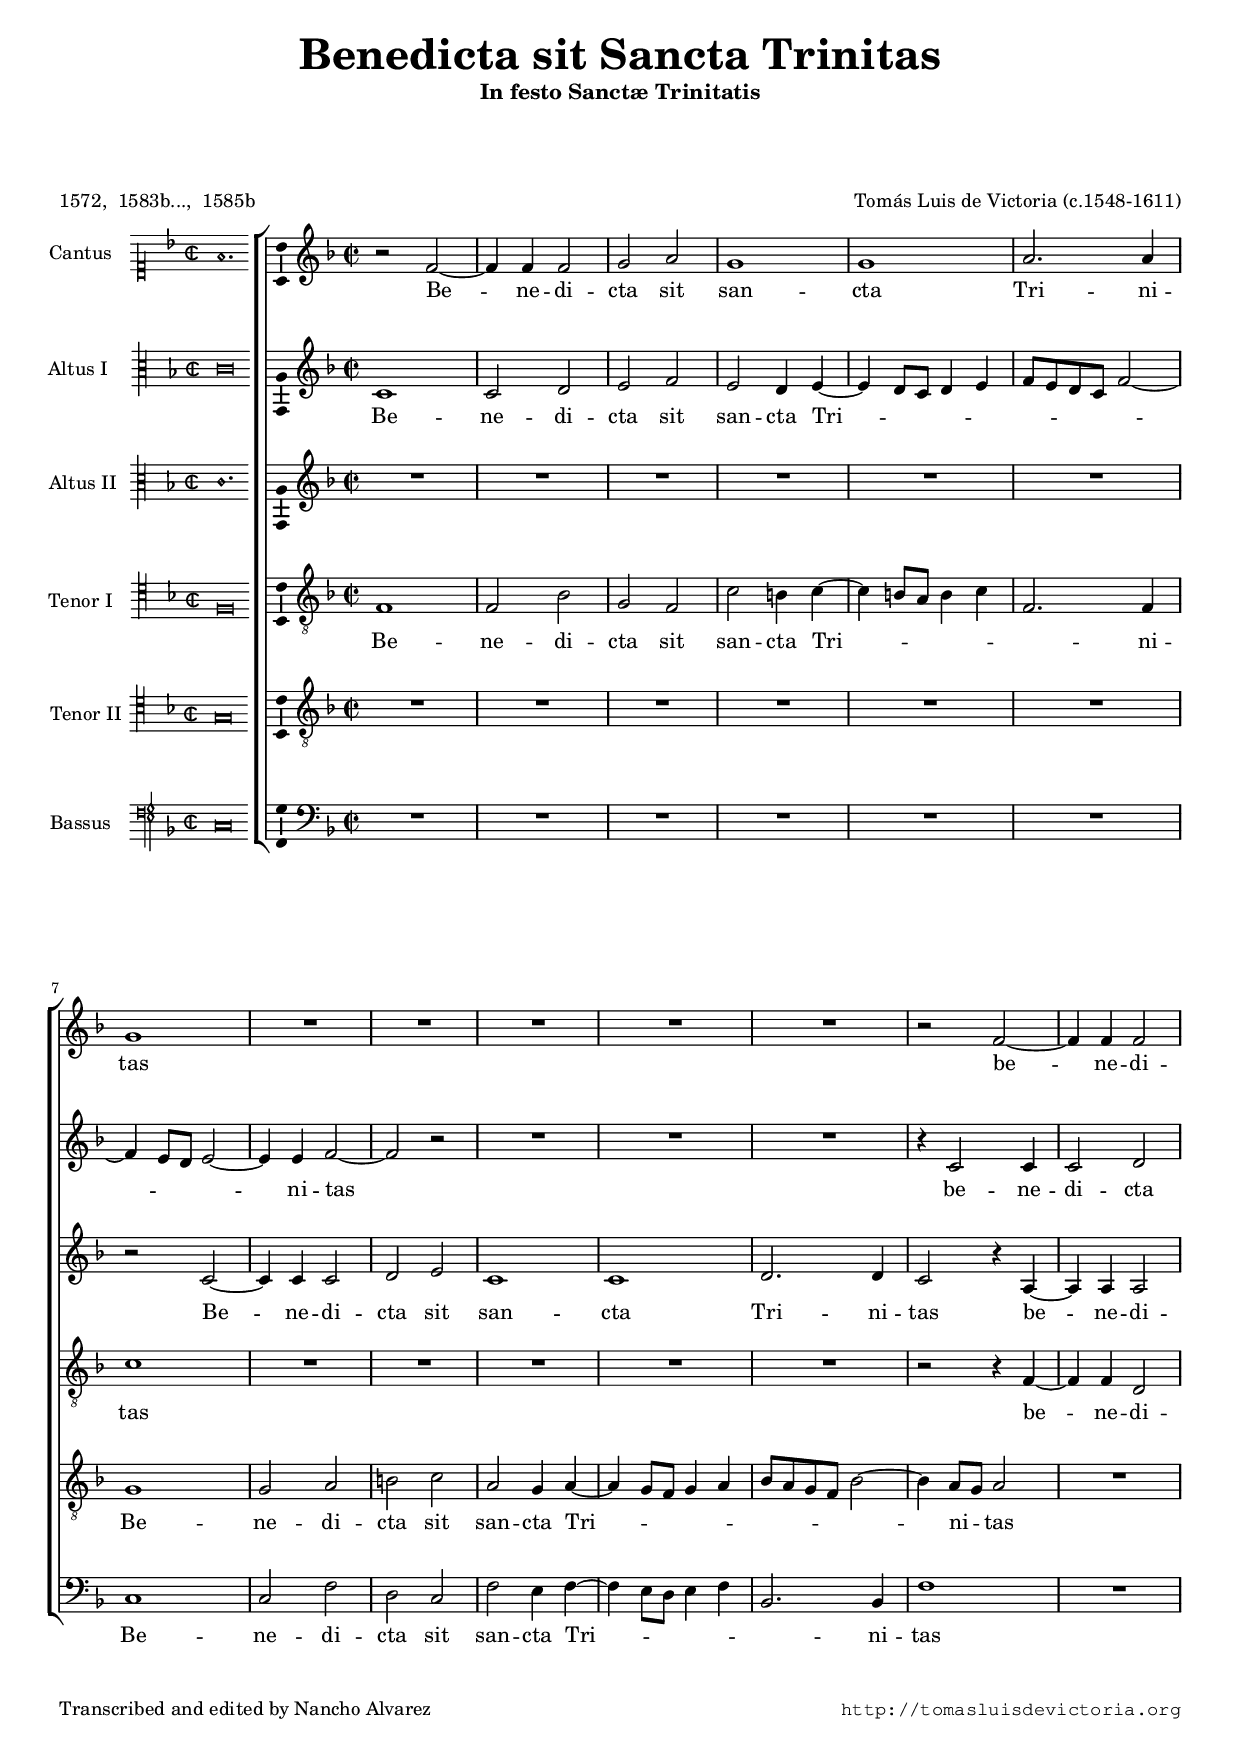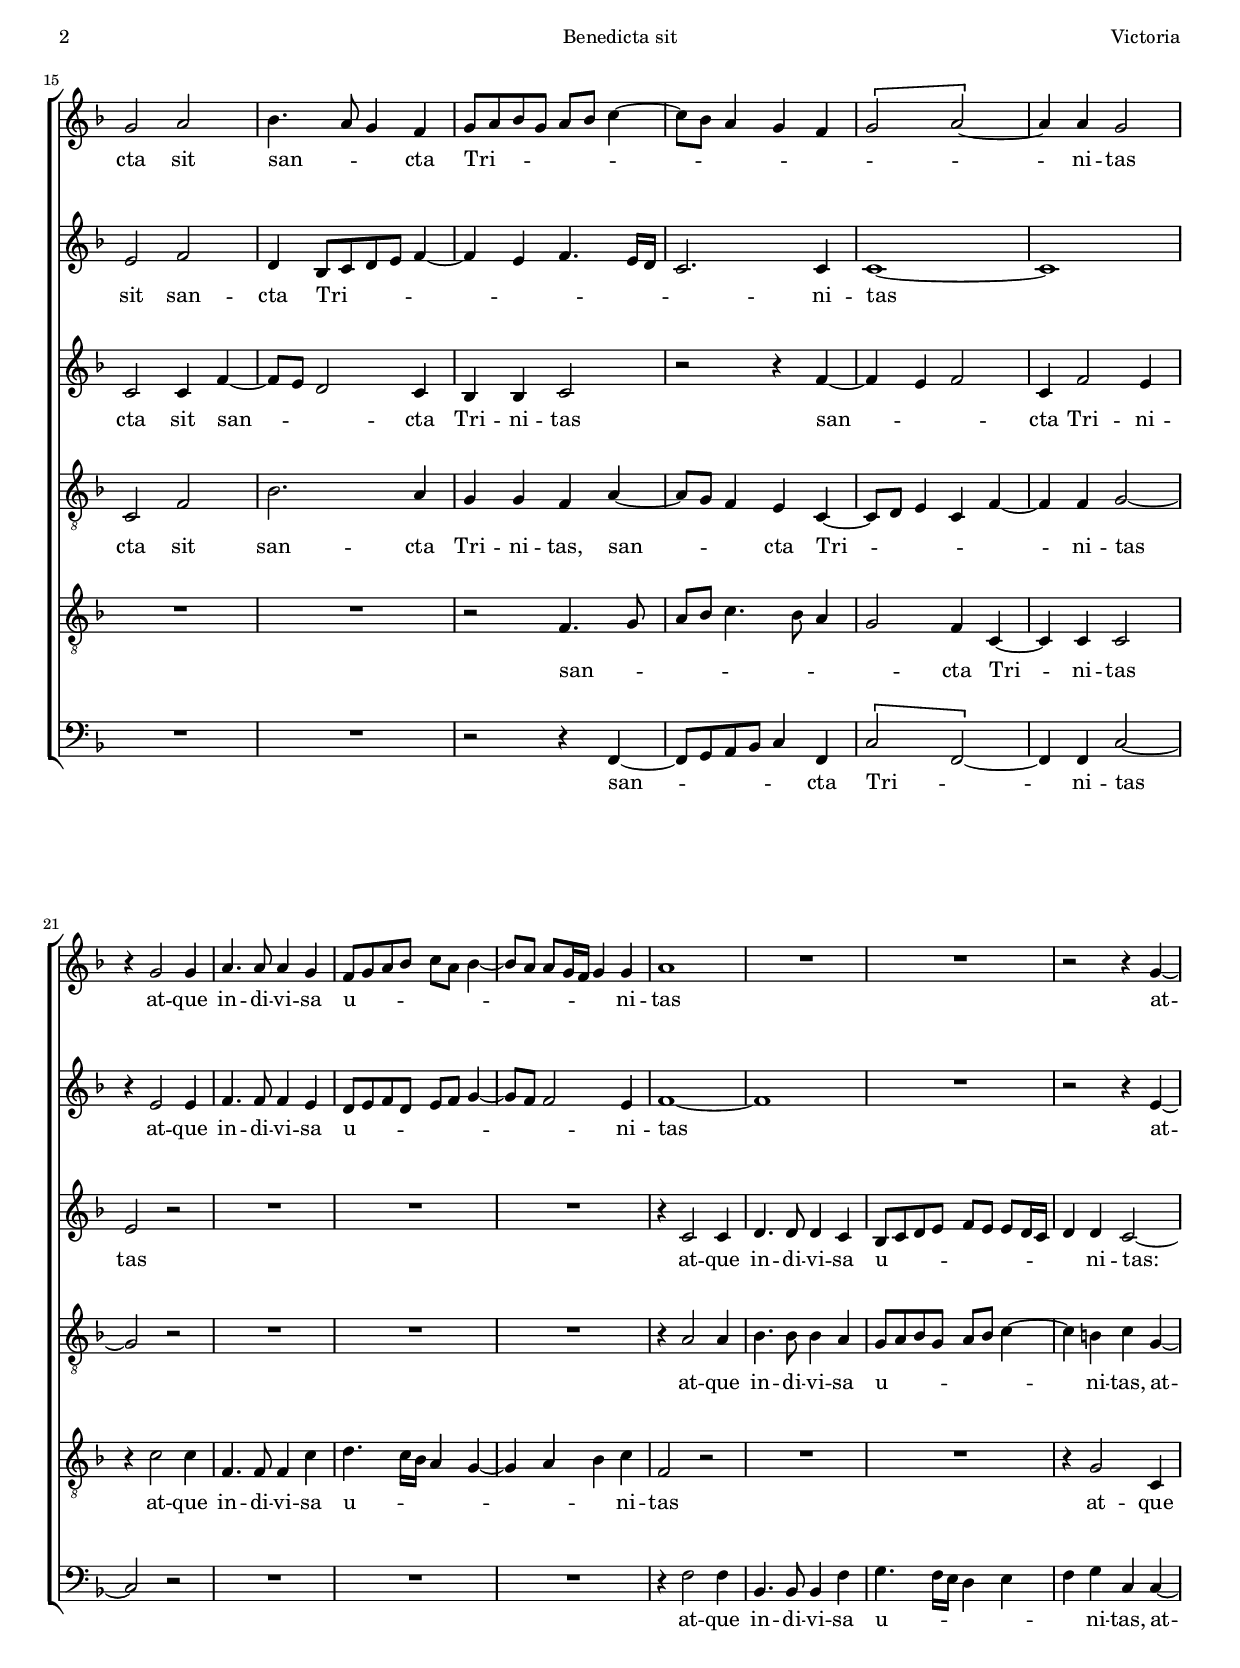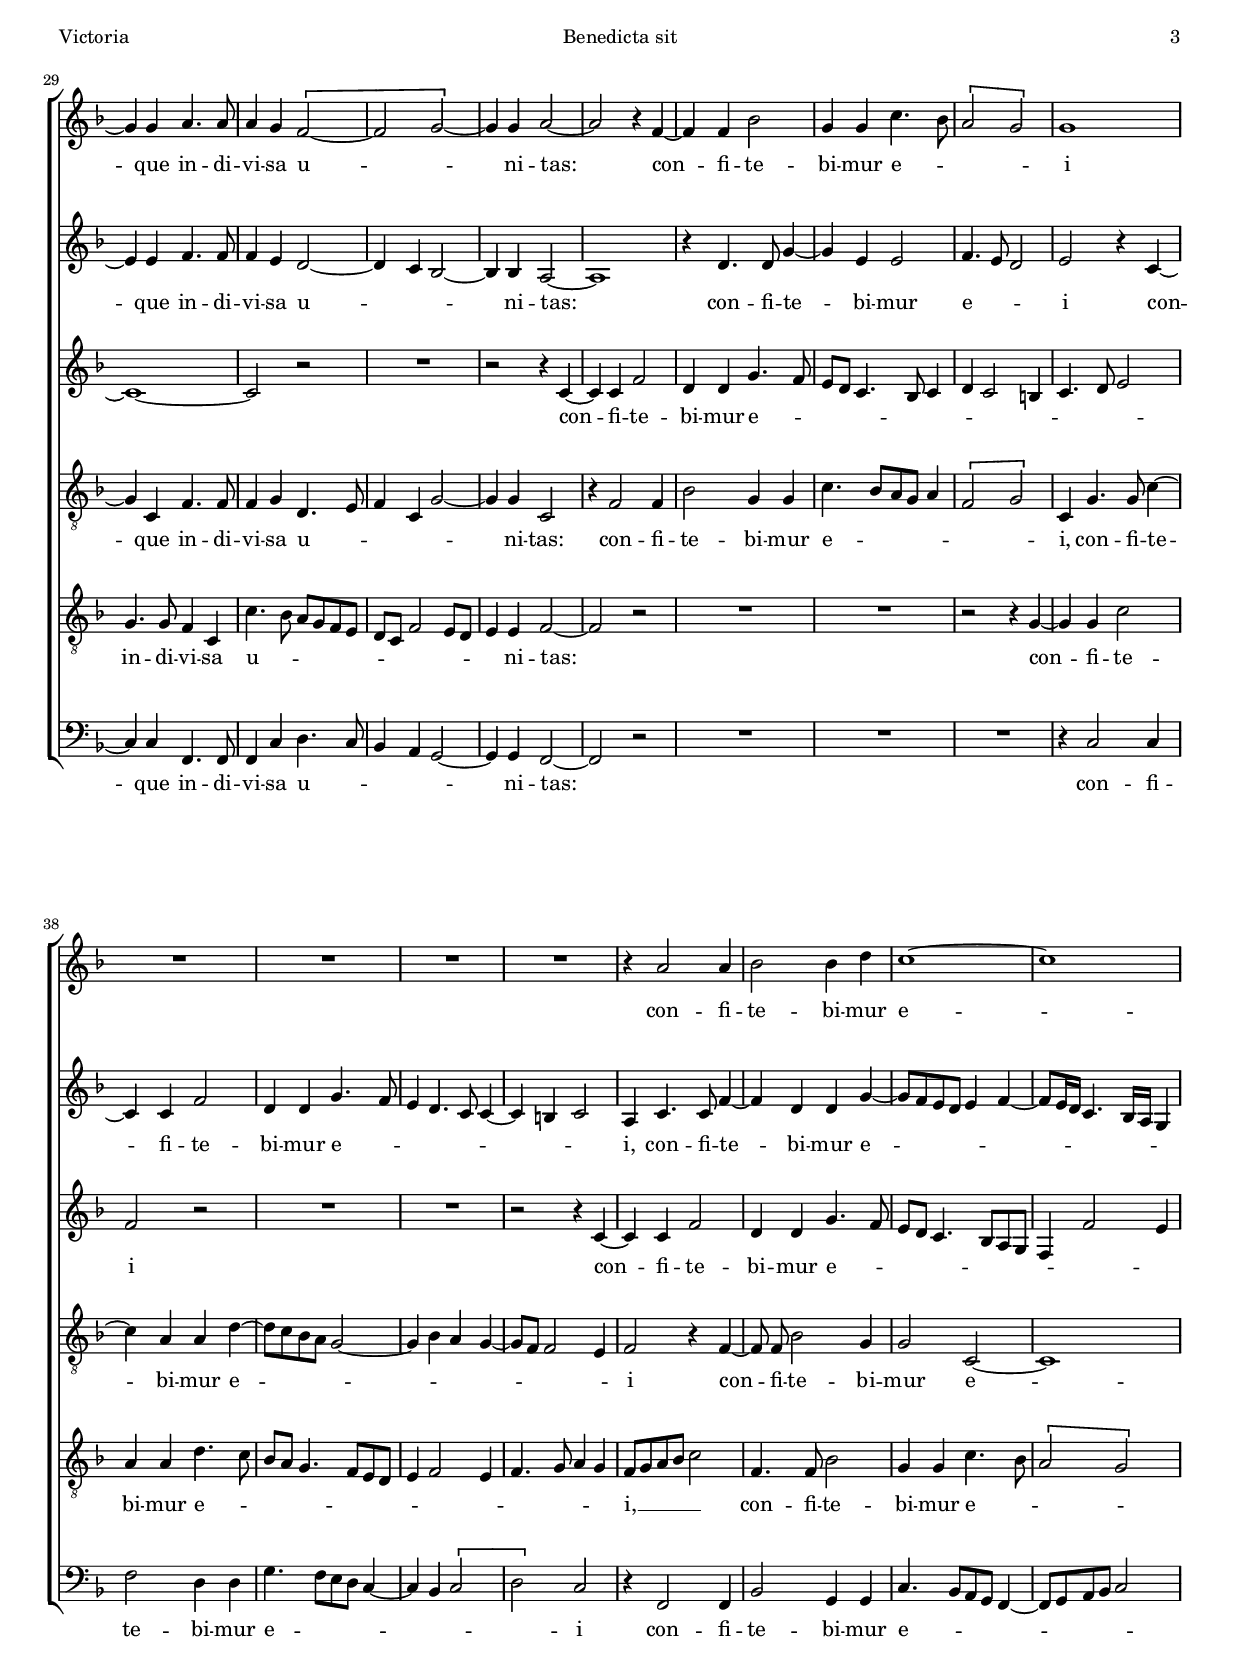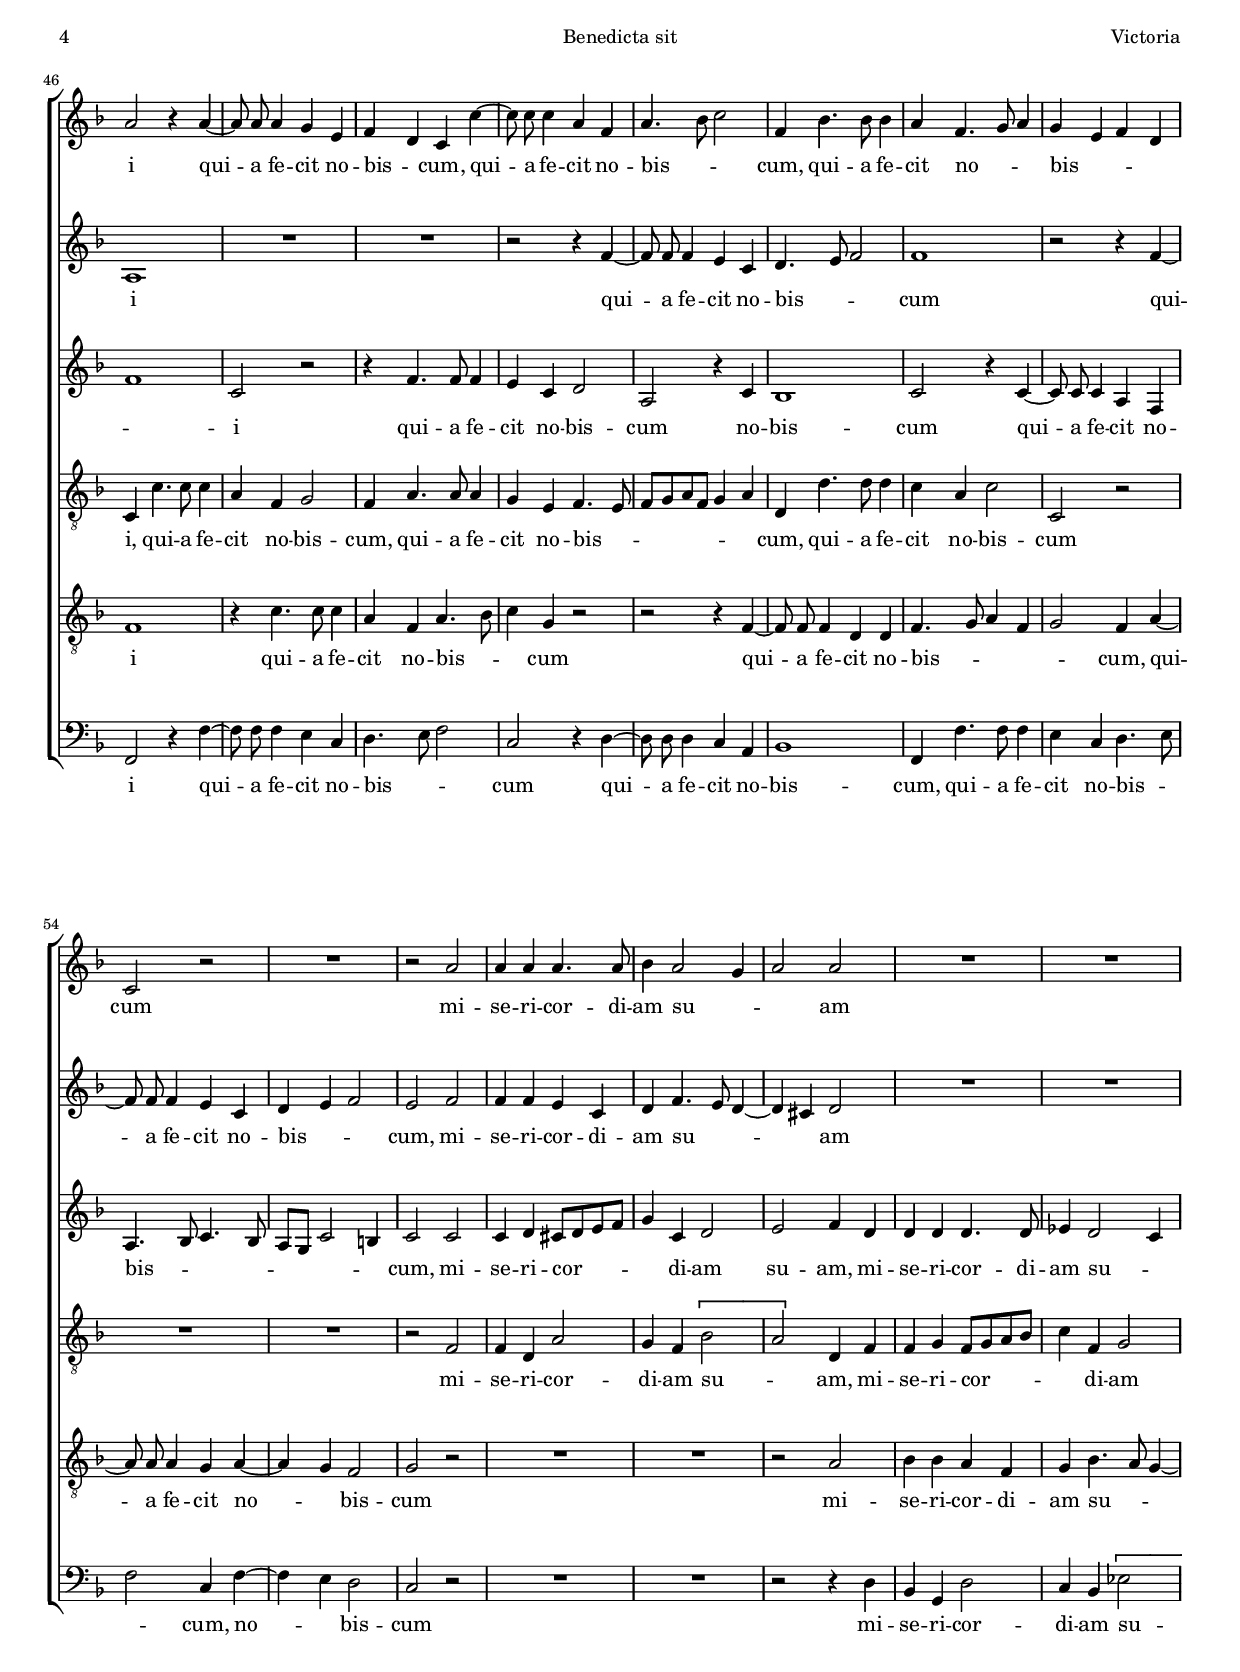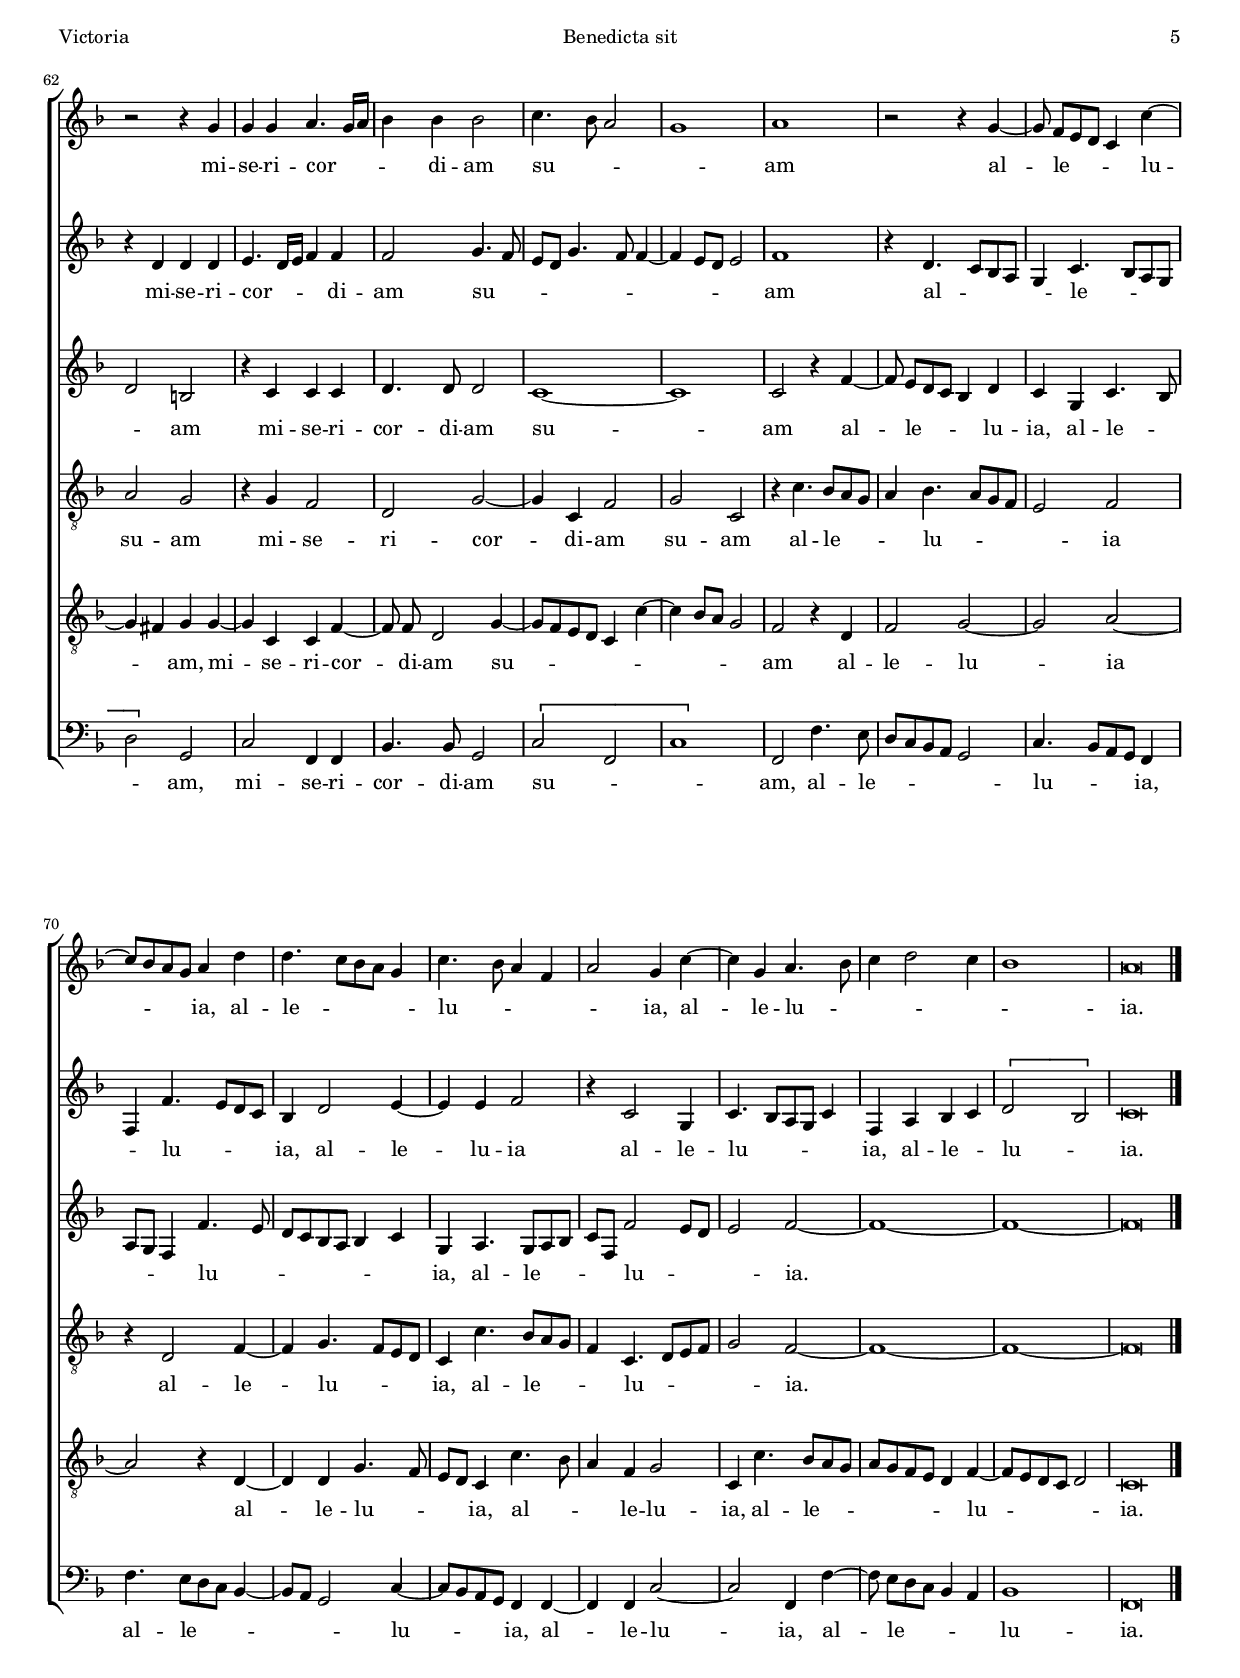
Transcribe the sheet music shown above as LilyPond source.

\version "2.18.0"

#(set-default-paper-size "a4")
#(set-global-staff-size 16.5)
#(ly:set-option 'point-and-click #f)
%mobile -s13.5 -i3.2

italicas=\override LyricText.font-shape = #'italic
rectas=\override LyricText.font-shape = #'upright
ss=\once \set suggestAccidentals = ##t
incipitwidth = 20
mtempo={\tempo 4 = 100}
mtempob={\tempo 4 = 50}

htitle="Benedicta sit"
hcomposer="Victoria"

\header {
	title=\markup{\fontsize #3 "Benedicta sit Sancta Trinitas"}
	subtitle="In festo Sanctæ Trinitatis" % otras: S., Sancte, Sanctiss., Sanctissime
	subsubtitle=\markup{\null \vspace #3 }
	composer="Tomás Luis de Victoria (c.1548-1611)"
        pdfauthor=\composer
	%opus="(-)"
	poet=\markup{"1572,  1583b...,  1585b"} % 1589a
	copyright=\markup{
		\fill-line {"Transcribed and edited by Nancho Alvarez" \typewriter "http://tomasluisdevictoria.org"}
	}
%	tagline=""
}

global={\key f \major \time 2/2  \skip 1*77 \bar "|."
}

cantus={
	r2 f' ~ |
	f'4 f' f'2 |
	g' a' |
	g'1 |
%5
	g' |
	a'2. a'4 |
	g'1 |
	R1*4/4 |
	R1*4/4 |
%10
	R1*4/4 |
	R1*4/4 |
	R1*4/4 |
	r2 f' ~ |
	f'4 f' f'2 |
%15
	g' a' |
	bes'4. a'8 g'4 f' |
	g'8 a' bes' g' a' bes' c''4 ~ |
	c''8 bes' a'4 g' f' |
	\[g'2 a' ~ \]
%20
	a'4 a' g'2 | \break
	r4 g'2 g'4 |
	a'4. a'8 a'4 g' |
	f'8 g' a' bes' c'' a' bes'4 ~ |
	 bes'8[ a']  a'[ g'16 f'] g'4 g' |
%25
	a'1 |
	R1*4/4 |
	R1*4/4 |
	r2 r4 g' ~ |
	g' g' a'4. a'8 |
%30
	a'4 g' \[f'2 ~ |
	f' g' ~ \]
	g'4 g' a'2 ~ |
	a' r4 f' ~ |
	f' f' bes'2 |
%35
	g'4 g' c''4. bes'8 |
	\[a'2 g'\] |
	g'1 |
	R1*4/4 | %\break
	R1*4/4 |
%40
	R1*4/4 |
	R1*4/4 |
	r4 a'2 a'4 |
	bes'2 bes'4 d'' |
	c''1 ~ |
%45
	c'' | \break
	a'2 r4 a' ~ |
	\set Staff.autoBeaming = ##f
	a'8 a' a'4 g' e' |
	f' d' c' c'' ~ |
	c''8 c'' c''4 a' f' |
	\set Staff.autoBeaming = ##t
%50
	a'4. bes'8 c''2 |
	f'4 bes'4. bes'8 bes'4 |
	a' f'4. g'8 a'4 |
	g' e' f' d' |
	c'2 r |
%55
	R1*4/4 |
	r2 a' |
	a'4 a' a'4. a'8 |
	bes'4 a'2 g'4 |
	a'2 a' |
%60
	R1*4/4 |
	R1*4/4 |
	r2 r4 g' |
	g' g' a'4. g'16 a' |
	bes'4 bes' bes'2 |
%65
	c''4. bes'8 a'2 |
	g'1 |
	a' |
	r2 r4 g' ~ |
	g'8  f'[ e' d'] c'4 c'' ~ |
%70
	c''8 bes' a' g' a'4 d'' |
	d''4.  c''8[ bes' a'] g'4 |
	c''4. bes'8 a'4 f' |
	a'2 g'4 c'' ~ |
	c'' g' a'4. bes'8 |
%75
	c''4 d''2 c''4 |
	bes'1 |
	a'\breve*1/2
}

altus={
	c'1 |
	c'2 d' |
	e' f' |
	e' d'4 e' ~ |
%5
	e' d'8 c' d'4 e' |
	f'8 e' d' c' f'2 ~ |
	f'4 e'8 d' e'2 ~ |
	e'4 e' f'2 ~ |
	f' r |
%10
	R1*4/4 |
	R1*4/4 |
	R1*4/4 |
	r4 c'2 c'4 |
	c'2 d' |
%15
	e' f' |
	d'4  bes8[ c' d' e'] f'4 ~ |
	f' e' f'4. e'16 d' |
	c'2. c'4 |
	c'1 ~ |
%20
	c' |
	r4 e'2 e'4 |
	f'4. f'8 f'4 e' |
	d'8 e' f' d' e' f' g'4 ~ |
	g'8 f' f'2 e'4 |
%25
	f'1 ~ |
	f' |
	R1*4/4 |
	r2 r4 e' ~ |
	e' e' f'4. f'8 |
%30
	f'4 e' d'2 ~ |
	d'4 c' bes2 ~ |
	bes4 bes a2 ~ |
	a1 |
	r4 d'4. d'8 g'4 ~ |
%35
	g' e' e'2 |
	f'4. e'8 d'2 |
	e' r4 c' ~ |
	c' c' f'2 |
	d'4 d' g'4. f'8 |
%40
	e'4 d'4. c'8 c'4 ~ |
	c' b c'2 |
	a4 c'4. c'8 f'4 ~ |
	f' d' d' g' ~ |
	g'8 f' e' d' e'4 f' ~ |
%45
	f'8 e'16 d' c'4. bes16 a g4 |
	a1 |
	R1*4/4 |
	R1*4/4 |
	r2 r4 f' ~ |
%50
	\set Staff.autoBeaming = ##f
	f'8 f' f'4 e' c' |
	d'4. e'8 f'2 |
	f'1 |
	r2 r4 f' ~ |
	f'8 f' f'4 e' c' |
	\set Staff.autoBeaming = ##t
%55
	d' e' f'2 |
	e' f' |
	f'4 f' e' c' | % cis solo en 1572
	d' f'4. e'8 d'4 ~ |
	d' cis' d'2 |
%60
	R1*4/4 |
	R1*4/4 |
	r4 d' d' d' |
	e'4. d'16 e' f'4 f' |
	f'2 g'4. f'8 |
%65
	e' d' g'4. f'8 f'4 ~ |
	f' e'8 d' e'2 |
	f'1 |
	r4 d'4. c'8 bes a |
	g4 c'4. bes8 a g |
%70
	f4 f'4. e'8 d' c' |
	bes4 d'2 e'4 ~ |
	e' e' f'2 |
	r4 c'2 g4 |
	c'4.  bes8[ a g] c'4 |
%75
	f a bes c' |
	\[d'2 bes\] |
	c'\breve*1/2
}

altusdos={
	R1*4/4 |
	R1*4/4 |
	R1*4/4 |
	R1*4/4 |
%5
	R1*4/4 |
	R1*4/4 |
	r2 c' ~ |
	c'4 c' c'2 |
	d' e' |
%10
	c'1 |
	c' |
	d'2. d'4 |
	c'2 r4 a ~ |
	a a a2 |
%15
	c' c'4 f' ~ |
	f'8 e' d'2 c'4 |
	bes bes c'2 |
	r r4 f' ~ |
	f' e' f'2 |
%20
	c'4 f'2 e'4 |
	e'2 r |
	R1*4/4 |
	R1*4/4 |
	R1*4/4 |
%25
	r4 c'2 c'4 |
	d'4. d'8 d'4 c' |
	bes8 c' d' e'  f'[ e']  e'[ d'16 c'] |
	d'4 d' c'2 ~ |
	c'1 ~ |
%30
	c'2 r |
	R1*4/4 |
	r2 r4 c' ~ |
	c' c' f'2 |
	d'4 d' g'4. f'8 |
%35
	e' d' c'4. bes8 c'4 |
	d' c'2 b4 |
	c'4. d'8 e'2 |
	f' r |
	R1*4/4 |
%40
	R1*4/4 |
	r2 r4 c' ~ |
	c' c' f'2 |
	d'4 d' g'4. f'8 |
	e' d' c'4. bes8 a g |
%45
	f4 f'2 e'4 |
	f'1 |
	c'2 r |
	r4 f'4. f'8 f'4 |
	e' c' d'2 |
%50
	a r4 c' |
	bes1 |
	c'2 r4 c' ~ |
	\set Staff.autoBeaming = ##f
	c'8 c' c'4 a f |
	\set Staff.autoBeaming = ##t
	a4. bes8 c'4. bes8 |
%55
	a g c'2 b4 |
	c'2 c' |
	c'4 d' cis'8 d' e' f' | % en 1589a no hay sostenido, en las otras sí.
	g'4 c' d'2 |
	e' f'4 d' |
%60
	d' d' d'4. d'8 |
	ees'4 d'2 c'4 |
	d'2 b |
	r4 c' c' c' |
	d'4. d'8 d'2 |
%65
	c'1 ~ |
	c' |
	c'2 r4 f' ~ |
	f'8  e'[ d' c'] bes4 d' |
	c' g c'4. bes8 |
%70
	a g f4 f'4. e'8 |
	d' c' bes a bes4 c' |
	g a4. g8 a bes |
	c' f f'2 e'8 d' |
	e'2 f' ~ |
%75
	f'1 ~ |
	f' ~ |
	f'\breve*1/2
}

tenor={
	f1 |
	f2 bes |
	g f |
	c' b4 c' ~ |
%5
	c' b8 a b4 c' |
	f2. f4 |
	c'1 |
	R1*4/4 |
	R1*4/4 |
%10
	R1*4/4 |
	R1*4/4 |
	R1*4/4 |
	r2 r4 f ~ |
	f f d2 |
%15
	c f |
	bes2. a4 |
	g g f a ~ |
	a8 g f4 e c ~ |
	c8 d e4 c f ~ | % el fa está ennegrecido en 1589a
%20
	f f g2 ~ |
	g r |
	R1*4/4 |
	R1*4/4 |
	R1*4/4 |
%25
	r4 a2 a4 |
	bes4. bes8 bes4 a |
	g8 a bes g a bes c'4 ~ |
	c' b c' g ~ |
	g c f4. f8 |
%30
	f4 g d4. e8 |
	f4 c g2 ~ |
	g4 g c2 |
	r4 f2 f4 |
	bes2 g4 g |
%35
	c'4.  bes8[ a g] a4 |
	\[f2 g\] |
	c4 g4. g8 c'4 ~ |
	c' a a d' ~ |
	d'8 c' bes a g2 ~ |
%40
	g4 bes a g ~ |
	g8 f f2 e4 |
	f2 r4 f ~ |
	\set Staff.autoBeaming = ##f
	f8 f bes2 g4 |
	\set Staff.autoBeaming = ##t
	g2 c ~ |
%45
	c1 |
	c4 c'4. c'8 c'4 |
	a f g2 |
	f4 a4. a8 a4 |
	g e f4. e8 |
%50
	f g a f g4 a |
	d d'4. d'8 d'4 |
	c' a c'2 |
	c r |
	R1*4/4 |
%55
	R1*4/4 |
	r2 f |
	f4 d a2 |
	g4 f \[bes2 |
	a\] d4 f |
%60
	f g f8 g a bes | % en 1572: fis8
	c'4 f g2 |
	a g |
	r4 g f2 |
	d g ~ |
%65
	g4 c f2 |
	g c |
	r4 c'4. bes8 a g |
	a4 bes4. a8 g f |
	e2 f |
%70
	r4 d2 f4 ~ |
	f g4. f8 e d | % 1589a: errata f8 e e
	c4 c'4. bes8 a g |
	f4 c4. d8 e f | % 1589a: errata d8 e d
	g2 f ~ |
%75
	f1 ~ |
	f ~ |
	f\breve*1/2
}

tenordos={
	R1*4/4 |
	R1*4/4 |
	R1*4/4 |
	R1*4/4 |
%5
	R1*4/4 |
	R1*4/4 |
	g1 |
	g2 a |
	b c' |
%10
	a g4 a ~ |
	a g8 f g4 a |
	bes8 a g f bes2 ~ |
	bes4 a8 g a2 |
	R1*4/4 |
%15
	R1*4/4 |
	R1*4/4 |
	r2 f4. g8 |
	a bes c'4. bes8 a4 |
	g2 f4 c ~ |
%20
	c c c2 |
	r4 c'2 c'4 |
	f4. f8 f4 c' |
	d'4. c'16 bes a4 g ~ |
	g a bes c' |
%25
	f2 r |
	R1*4/4 |
	R1*4/4 |
	r4 g2 c4 |
	g4. g8 f4 c |
%30
	c'4. bes8 a g f e |
	d c f2 e8 d |
	e4 e f2 ~ |
	f r |
	R1*4/4 |
%35
	R1*4/4 |
	r2 r4 g ~ |
	g g c'2 |
	a4 a d'4. c'8 |
	bes a g4. f8 e d |
%40
	e4 f2 e4 |
	f4. g8 a4 g |
	f8 g a bes c'2 |
	f4. f8 bes2 |
	g4 g c'4. bes8 |
%45
	\[a2 g\] |
	f1 |
	r4 c'4. c'8 c'4 |
	a f a4. bes8 |
	c'4 g r2 |
%50
	r r4 f ~ |
	\set Staff.autoBeaming = ##f
	f8 f f4 d d |
	f4. g8 a4 f |
	g2 f4 a ~ |
	a8 a a4 g a ~ |
	\set Staff.autoBeaming = ##t
%55
	a g f2 |
	g r |
	R1*4/4 |
	R1*4/4 |
	r2 a |
%60
	bes4 bes a f | % fis en 1572
	g bes4. a8 g4 ~ |
	g fis g g ~ |
	g c c f ~ |
	\set Staff.autoBeaming = ##f
	f8 f d2 g4 ~ |
	\set Staff.autoBeaming = ##t
%65
	g8 f e d c4 c' ~ |
	c' bes8 a g2 |
	f r4 d |
	f2 g ~ |
	g a ~ |
%70
	a r4 d ~ |
	d d g4. f8 |
	e d c4 c'4. bes8 |
	a4 f g2 |
	c4 c'4. bes8 a g |
%75
	a g f e d4 f ~ |
	f8 e d c d2 |
	c\breve*1/2
}

bassus={
	R1*4/4 |
	R1*4/4 |
	R1*4/4 |
	R1*4/4 |
%5
	R1*4/4 |
	R1*4/4 |
	c1 |
	c2 f |
	d c |
%10
	f e4 f ~ |
	f e8 d e4 f |
	bes,2. bes,4 |
	f1 |
	R1*4/4 |
%15
	R1*4/4 |
	R1*4/4 |
	r2 r4 f, ~ |
	f,8 g, a, bes, c4 f, |
	\[c2 f, ~ \]
%20
	f,4 f, c2 ~ |
	c r |
	R1*4/4 |
	R1*4/4 |
	R1*4/4 |
%25
	r4 f2 f4 |
	bes,4. bes,8 bes,4 f |
	g4. f16 e d4 e |
	f g c c ~ |
	c c f,4. f,8 |
%30
	f,4 c d4. c8 |
	bes,4 a, g,2 ~ |
	g,4 g, f,2 ~ |
	f, r |
	R1*4/4 |
%35
	R1*4/4 |
	R1*4/4 |
	r4 c2 c4 |
	f2 d4 d |
	g4.  f8[ e d] c4 ~ |
%40
	c bes, \[c2 |
	d\] c |
	r4 f,2 f,4 |
	bes,2 g,4 g, |
	c4.  bes,8[ a, g,] f,4 ~ |
%45
	f,8 g, a, bes, c2 |
	f, r4 f ~ |
	\set Staff.autoBeaming = ##f
	f8 f f4 e c |
	\set Staff.autoBeaming = ##t
	d4. e8 f2 |
	c r4 d ~ |
%50
	\set Staff.autoBeaming = ##f
	d8 d d4 c a, |
	\set Staff.autoBeaming = ##t
	bes,1 |
	f,4 f4. f8 f4 |
	e c d4. e8 |
	f2 c4 f ~ |
%55
	f e d2 |
	c r |
	R1*4/4 |
	R1*4/4 |
	r2 r4 d |
%60
	bes, g, d2 |
	c4 bes, \[ees2 |
	d\] g, |
	c f,4 f, |
	bes,4. bes,8 g,2 |
%65
	\[c f, |
	c1\] |
	f,2 f4. e8 |
	d c bes, a, g,2 |
	c4.  bes,8[ a, g,] f,4 |
%70
	f4.  e8[ d c] bes,4 ~ |
	bes,8 a, g,2 c4 ~ |
	c8 bes, a, g, f,4 f, ~ |
	f, f, c2 ~ |
	c f,4 f ~ |
%75
	f8 e[ d c] bes,4 a, |
	bes,1 |
	f,\breve*1/2
}

textocantus=\lyricmode{
Be -- _ ne -- di -- cta sit san -- cta Tri -- ni -- tas
be -- _ ne -- di -- cta sit san -- _ _ cta Tri -- _ _ _ _ _ _ _ _ _ _ _ _ _ _ ni -- tas % trinitas
at -- que in -- di -- vi -- sa u -- _ _ _ _ _ _ _ _ _ _ _ _ ni -- tas
at -- _ que in -- di -- vi -- sa u -- _ _ _ ni -- tas: _
con -- _ fi -- te -- bi -- mur e -- _ _ _ i
con -- fi -- te -- bi -- mur e -- _ i
qui -- _ a fe -- cit no -- bis -- _ cum,
qui -- _ a fe -- cit no -- bis -- _ _ cum,
qui -- a fe -- cit no -- _ _ bis -- _ _ _ cum % italicas solo en 1589a
mi -- se -- ri -- cor -- di -- am su -- _ _ am
mi -- se -- ri -- cor -- _ _ _ di -- am
su -- _ _ _ am
al -- _  le -- _ _ _ lu -- _ _ _ _ ia,
al -- le -- _ _ _ _ lu -- _ _ _ _ ia,
al -- _ le -- lu -- _ _ _ _ _ ia.
}

textoaltus=\lyricmode{
Be -- ne -- di -- cta sit san -- cta Tri -- _ _ _ _ _ _ _ _ _ _ _ _ _ _ _ ni -- tas _
be -- ne -- di -- cta sit san -- cta Tri -- _ _ _ _ _ _ _ _ _ _ ni -- tas _
at -- que in -- di -- vi -- sa u -- _ _ _ _ _ _ _ _ _ ni -- tas _
at -- _ que in -- di -- vi -- sa u -- _ _ _ _ ni -- tas: _
con -- fi -- te -- _ bi -- mur
e -- _ _ i
con -- _ fi -- te -- bi -- mur e -- _ _ _ _ _ _ _ _ i,
con -- fi -- te -- _ bi -- mur e -- _ _ _ _ _ _ _ _ _ _ _ _ _ i % italicas
qui -- _ a fe -- cit no -- bis -- _ _ cum
qui -- _ a fe -- cit no -- bis -- _ _ cum,
mi -- se -- ri -- cor -- di -- am 
su -- _ _ _ _ am
mi -- se -- ri -- cor -- _ _ _ di -- am
su -- _ _ _ _ _ _ _ _ _ _ am
al -- _ _ _ _ le -- _ _ _ _ lu -- _ _ _ ia, % diferente en 1572
al -- le -- _ lu -- ia % italicas en 1589b, 1603 y 1585b
al -- le -- lu -- _ _ _ _ ia, % italicas
al -- le -- _ lu -- _ ia.
}

textoaltusdos=\lyricmode{
Be -- _ ne -- di -- cta sit san -- cta Tri -- ni -- tas
be -- _ ne -- di -- cta sit san -- _ _ _ cta Tri -- ni -- tas
san -- _ _ _ cta Tri -- ni -- tas
at -- que in -- di -- vi -- sa u -- _ _ _ _ _ _ _ _ _ ni -- tas: _ _
con -- _ fi -- te -- bi -- mur e -- _ _ _ _ _ _ _ _ _ _ _ _ i
con -- _ fi -- te -- bi -- mur e -- _ _ _ _ _ _ _ _ _ _ _ i
qui -- a fe -- cit no -- bis -- cum
no -- bis -- cum
qui -- _ a fe -- cit no -- bis -- _ _ _ _ _ _ _ cum,
mi -- se -- ri -- cor -- _ _ _ _ di -- am
su -- am,
mi -- se -- ri -- cor -- di -- am su -- _ _ am
mi -- se -- ri -- cor -- di -- am su -- _ am % italicas
al -- _ le -- _ _ _ lu -- ia,
al -- le -- _ _ _ _ lu -- _ _ _ _ _ _ _ ia, % diferente en 1589a, posible errata
al -- le -- _ _ _ _ lu -- _ _ _ ia. _ _ _ % hay diferentes versiones, cambia la colocación de "lu"
}

textotenor=\lyricmode{
Be -- ne -- di -- cta sit san -- cta Tri -- _ _ _ _ _ _ ni -- tas
be -- _ ne -- di -- cta sit san -- cta Tri -- ni -- tas, 
san -- _ _ _ cta Tri -- _ _ _ _ _ _ ni -- tas _
at -- que in -- di -- vi -- sa u -- _ _ _ _ _ _ _ ni -- tas,
at -- _ que in -- di -- vi -- sa u -- _ _ _ _ _ ni -- tas: % italicas
con -- fi -- te -- bi -- mur e -- _ _ _ _ _ _ i,
con -- fi -- te -- _ bi -- mur e -- _ _ _ _ _ _ _ _ _ _ _ _ _ i
con -- _ fi -- te -- bi -- mur e -- _ i, % italicas
qui -- a fe -- cit no -- bis -- cum,
qui -- a fe -- cit no -- bis -- _ _ _ _ _ _ _ cum,
qui -- a fe -- cit no -- bis -- cum % italicas
mi -- se -- ri -- cor -- di -- am su -- _ am,
mi -- se -- ri -- cor -- _ _ _ _ di -- am
su -- am
mi -- se -- ri -- cor -- _ di -- am % italicas
su -- am
al -- le -- _ _ _ lu -- _ _ _ _ ia % 1589a: al -- _ _ _ le -- lu
al -- le -- _ lu -- _ _ _ ia,
al -- le -- _ _ _ lu -- _ _ _ _ ia. _ _ _ 
}

textotenordos=\lyricmode{
Be -- ne -- di -- cta sit san -- cta Tri -- _ _ _ _ _ _ _ _ _ _ _ ni -- _ tas % 1589a: _ ni -- tas
san -- _ _ _ _ _ _ _ cta Tri -- _ ni -- tas 
at -- que in -- di -- vi -- sa u -- _ _ _ _ _ _ _ ni -- tas
at -- que in -- di -- vi -- sa u -- _ _ _ _ _ _ _ _ _ _ _ ni -- tas: _
con -- _ fi -- te -- bi -- mur e -- _ _ _ _ _ _ _ _ _ _ _ _ _ _ i, __ _ _ _ _ 
con -- fi -- te -- bi -- mur e -- _ _ _ i
qui -- a fe -- cit no -- bis -- _ _ cum
qui -- _ a fe -- cit no -- bis -- _ _ _ _ cum,
qui -- _ a fe -- cit no -- _ _ bis -- cum
mi -- se -- ri -- cor -- di -- am su -- _ _ _ _ am,
mi -- _ se -- ri -- cor -- _ di -- am
su -- _ _ _ _ _ _ _ _ _ _ am
al -- le -- lu -- _ ia _
al -- _ le -- lu -- _ _ _ ia,
al -- _ _ le -- lu -- ia,
al -- le -- _ _ _ _ _ _ _ lu -- _ _ _ _ _ ia. % italicas
}

textobassus=\lyricmode{
Be -- ne -- di -- cta sit san -- cta Tri -- _ _ _ _ _ _ ni -- tas
san -- _ _ _ _ _ cta Tri -- _ _ ni -- tas _
at -- que in -- di -- vi -- sa u -- _ _ _ _ _ ni -- tas,
at -- _ que in -- di -- vi -- sa u -- _ _ _ _ _ ni -- tas: _ % italicas
con -- fi -- te -- bi -- mur e -- _ _ _ _ _ _ _ _ i
con -- fi -- te -- bi -- mur e -- _ _ _ _ _ _ _ _ _ i % italicas
qui -- _ a fe -- cit no -- bis -- _ _ cum
qui -- _ a fe -- cit no -- bis -- cum, % italicas
qui -- a fe -- cit no -- bis -- _ _ cum,
no -- _ _ bis -- cum
mi -- se -- ri -- cor -- di -- am su -- _ am,
mi -- se -- ri -- cor -- di -- am su -- _ _ am, % italicas
al -- le -- _ _ _ _ _ lu -- _ _ _ ia,
al -- le -- _ _ _ _ _ _ lu -- _ _ _ _ ia,
al -- _ le -- lu -- _ ia,
al -- _ le -- _ _ _ _ lu -- ia. % rectas solo en 1572
}


incipitcantus=\markup{
	\score{
		{ 
		\set Staff.instrumentName="Cantus   "
		\override NoteHead.style = #'neomensural
		\override Staff.TimeSignature.style = #'neomensural
		\cadenzaOn 
		\clef "petrucci-c1"
		\key f \major
		\time 2/2 % 4/4 en algunas ediciones
                f'1.
		} 

	\layout { line-width=\incipitwidth indent = 0 }
	}
}

incipitaltus=\markup{
	\score{
		{ 
		\set Staff.instrumentName="Altus I    "
		\override NoteHead.style = #'neomensural 
		\override Staff.TimeSignature.style = #'neomensural
		\cadenzaOn 
		\clef "petrucci-c3"
		\key f \major
		\time 2/2
                c'\breve
		} 
	\layout { line-width=\incipitwidth indent = 0 }
	}
}

incipitaltusdos=\markup{
	\score{
		{ 
		\set Staff.instrumentName="Altus II  "
		\override NoteHead.style = #'neomensural 
		\override Staff.TimeSignature.style = #'neomensural
		\cadenzaOn 
		\clef "petrucci-c3"
		\key f \major
		\time 2/2
                c'1.
		} 
	\layout { line-width=\incipitwidth indent = 0 }
	}
}


incipittenor=\markup{
	\score{
		{ 
		\set Staff.instrumentName="Tenor I   "
		\override NoteHead.style = #'neomensural 
		\override Staff.TimeSignature.style = #'neomensural
		\cadenzaOn 
		\clef "petrucci-c4"
		\key f \major
		\time 2/2
                f\breve
		} 
	\layout { line-width=\incipitwidth indent=0 }
	}
}


incipittenordos=\markup{
	\score{
		{ 
                 \set Staff.instrumentName="Tenor II "
		\override NoteHead.style = #'neomensural 
		\override Staff.TimeSignature.style = #'neomensural
		\cadenzaOn 
		\clef "petrucci-c4"
		\key f \major
		\time 2/2
                g\breve
		} 
	\layout { line-width=\incipitwidth indent=0 }
	}
}


incipitbassus=\markup{
	\score{
		{ 
		\set Staff.instrumentName="Bassus   "
		\override NoteHead.style = #'neomensural
		\override Staff.TimeSignature.style = #'neomensural
		\cadenzaOn 
		\clef "petrucci-f4"
		\key f \major
		\time 2/2
                c\breve
		} 
	\layout { line-width=\incipitwidth indent = 0 }
	}
}

%\layout {
%       \context {\Voice
%               \remove Ligature_bracket_engraver
%               \consists Mensural_ligature_engraver
%       }
%       line-width=\incipitwidth
%       indent = 0
%}

\score {\transpose c' c'{
\new ChoirStaff<<

	\new Staff <<\global
	\new Voice="v1" {
		\set Staff.instrumentName=\incipitcantus
		\clef "treble"
		\cantus }
	\new Lyrics \lyricsto "v1" {\textocantus }
	>>

	\new Staff <<\global
	\new Voice="v2" {
		\set Staff.instrumentName=\incipitaltus
		\clef "treble"
		\altus }
	\new Lyrics \lyricsto "v2" {\textoaltus }
	>>

	\new Staff <<\global
	\new Voice="v5" {
		\set Staff.instrumentName=\incipitaltusdos
		\clef "treble"
		\altusdos }
	\new Lyrics \lyricsto "v5" {\textoaltusdos }
	>>
	
	\new Staff <<\global
	\new Voice="v3" {
		\set Staff.instrumentName=\incipittenor
		\clef "G_8"
		\tenor }
	\new Lyrics \lyricsto "v3" {\textotenor }
	>>
        
	\new Staff <<\global
	\new Voice="v6" {
		\set Staff.instrumentName=\incipittenordos
		\clef "G_8"
		\tenordos }
	\new Lyrics \lyricsto "v6" {\textotenordos }
	>>

	\new Staff <<\global
	\new Voice="v4" {
		\set Staff.instrumentName=\incipitbassus
		\clef "bass"
		\bassus }
	\new Lyrics \lyricsto "v4" {\textobassus }
	>>
	
>>

	} % transpose

\layout{ 
	\context {\Lyrics 
		\override VerticalAxisGroup.staff-affinity = #UP
		\override VerticalAxisGroup.nonstaff-relatedstaff-spacing =
			#'((basic-distance . 0) (minimum-distance . 0) (padding . 1))
		\override LyricText.font-size = #1.2
		\override LyricHyphen.minimum-distance = #0.5
	}
	\context {\Score 
		tempoHideNote = ##t
		\override BarNumber.padding = #2 
	}
	\context {\Voice 
		melismaBusyProperties = #'()
		%autoBeaming = ##f
	}
	\context {\Staff 
                %\RemoveEmptyStaves
                %\override VerticalAxisGroup.remove-first = ##t
		\override VerticalAxisGroup.staff-staff-spacing =
			#'((basic-distance . 11) (minimum-distance . 0) (padding . 1))
		\consists Ambitus_engraver 
		\override LigatureBracket.padding = #1
	}
}

%\midi { \mtempo }

}


\paper{
	evenHeaderMarkup=\markup  \fill-line { \fromproperty #'page:page-number-string \htitle \hcomposer }
	oddHeaderMarkup= \markup  \fill-line { \on-the-fly #not-first-page \hcomposer \on-the-fly #not-first-page \htitle \on-the-fly #not-first-page \fromproperty #'page:page-number-string }
	%system-count=20
	%page-count = 5
	ragged-last-bottom = ##f
	indent=3.5\cm
	system-system-spacing =
	#'((basic-distance . 20) (minimum-distance . 0) (padding . 5))
	top-system-spacing = % header
	#'((basic-distance . 8) (minimum-distance . 0) (padding . 0))
	last-bottom-spacing = % footer
	#'((basic-distance . 12) (minimum-distance . 0) (padding . 0))
	markup-system-spacing.padding = #1.5
}
